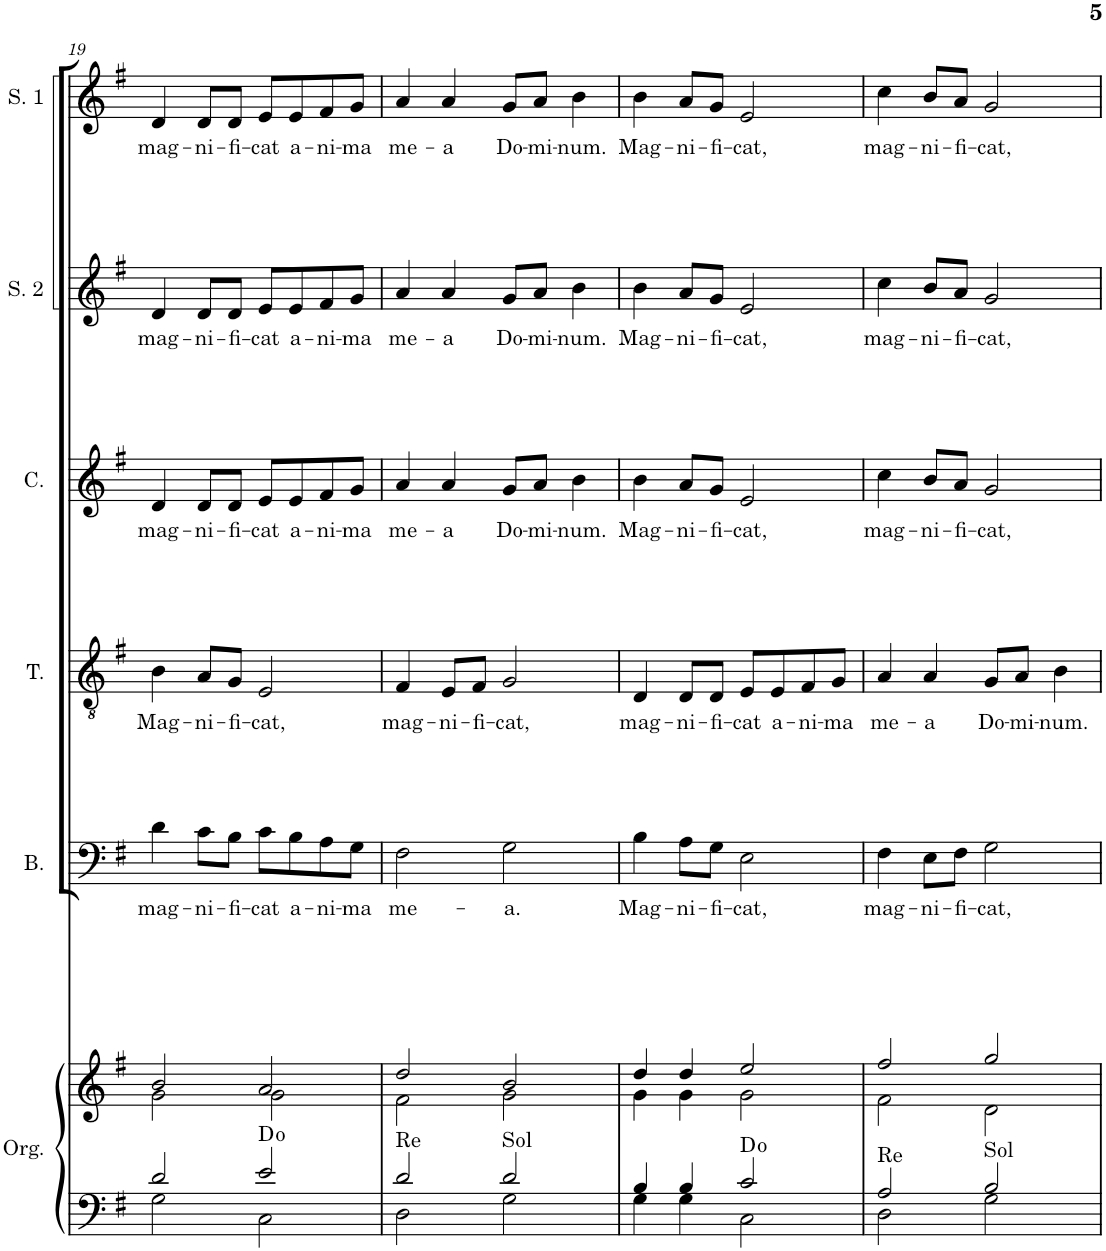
**kern	**kern	**harte	**kern	**text	**kern	**text	**kern	**text	**kern	**text	**kern	**text
*part6	*part6	*part6	*part5	*part5	*part4	*part4	*part3	*part3	*part2	*part2	*part1	*part1
*staff7	*staff6	*	*staff5	*staff5	*staff4	*staff4	*staff3	*staff3	*staff2	*staff2	*staff1	*staff1
*I"Órgano	*	*	*I"Bajo	*	*I"Tenor	*	*I"Contralto	*	*I"Soprano 2	*	*I"Soprano 1	*
*	*	*	*I'B.	*	*I'T.	*	*I'C.	*	*I'S. 2	*	*I'S. 1	*
!!LO:PB:g=z
*clefF4	*clefG2	*	*clefF4	*	*clefGv2	*	*clefG2	*	*clefG2	*	*clefG2	*
*k[f#]	*k[f#]	*	*k[f#]	*	*k[f#]	*	*k[f#]	*	*k[f#]	*	*k[f#]	*
*M4/4	*M4/4	*	*M4/4	*	*M4/4	*	*M4/4	*	*M4/4	*	*M4/4	*
*met(c)	*met(c)	*	*met(c)	*	*met(c)	*	*met(c)	*	*met(c)	*	*met(c)	*
=19	=19	=19	=19	=19	=19	=19	=19	=19	=19	=19	=19	=19
*^	*^	*	*	*	*	*	*	*	*	*	*	*
!	!	!	!	!	!	!LO:LY:b	!	!LO:LY:b	!	!LO:LY:b	!	!LO:LY:b	!	!LO:LY:b
2d/	2G\	2b/	2g\	.	4d\	mag-	4B\	Mag-	4d/	mag-	4d/	mag-	4d/	mag-
!	!	!	!	!	!	!LO:LY:b	!	!LO:LY:b	!	!LO:LY:b	!	!LO:LY:b	!	!LO:LY:b
.	.	.	.	.	8c\L	-ni-	8A/L	-ni-	8d/L	-ni-	8d/L	-ni-	8d/L	-ni-
!	!	!	!	!	!	!LO:LY:b	!	!LO:LY:b	!	!LO:LY:b	!	!LO:LY:b	!	!LO:LY:b
.	.	.	.	.	8B\J	-fi-	8G/J	-fi-	8d/J	-fi-	8d/J	-fi-	8d/J	-fi-
!	!	!	!	!	!	!LO:LY:b	!	!LO:LY:b	!	!LO:LY:b	!	!LO:LY:b	!	!LO:LY:b
2e/	2C\	2a/	2g\	D:dim	8c\L	-cat	2E/	-cat,	8e/L	-cat	8e/L	-cat	8e/L	-cat
!	!	!	!	!	!	!LO:LY:b	!	!	!	!LO:LY:b	!	!LO:LY:b	!	!LO:LY:b
.	.	.	.	.	8B\	a-	.	.	8e/	a-	8e/	a-	8e/	a-
!	!	!	!	!	!	!LO:LY:b	!	!	!	!LO:LY:b	!	!LO:LY:b	!	!LO:LY:b
.	.	.	.	.	8A\	-ni-	.	.	8f#/	-ni-	8f#/	-ni-	8f#/	-ni-
!	!	!	!	!	!	!LO:LY:b	!	!	!	!LO:LY:b	!	!LO:LY:b	!	!LO:LY:b
.	.	.	.	.	8G\J	-ma	.	.	8g/J	-ma	8g/J	-ma	8g/J	-ma
=20	=20	=20	=20	=20	=20	=20	=20	=20	=20	=20	=20	=20	=20	=20
!	!	!	!	!LO:H:kt=Re	!	!LO:LY:b	!	!LO:LY:b	!	!LO:LY:b	!	!LO:LY:b	!	!LO:LY:b
2d/	2D\	2dd/	2f#\	N	2F#\	me-	4F#/	mag-	4a/	me-	4a/	me-	4a/	me-
!	!	!	!	!	!	!	!	!LO:LY:b	!	!LO:LY:b	!	!LO:LY:b	!	!LO:LY:b
.	.	.	.	.	.	.	8E/L	-ni-	4a/	-a	4a/	-a	4a/	-a
!	!	!	!	!	!	!	!	!LO:LY:b	!	!	!	!	!	!
.	.	.	.	.	.	.	8F#/J	-fi-	.	.	.	.	.	.
!	!	!	!	!LO:H:kt=Sol	!	!LO:LY:b	!	!LO:LY:b	!	!LO:LY:b	!	!LO:LY:b	!	!LO:LY:b
2d/	2G\	2b/	2g\	N	2G\	-a.	2G/	-cat,	8g/L	Do-	8g/L	Do-	8g/L	Do-
!	!	!	!	!	!	!	!	!	!	!LO:LY:b	!	!LO:LY:b	!	!LO:LY:b
.	.	.	.	.	.	.	.	.	8a/J	-mi-	8a/J	-mi-	8a/J	-mi-
!	!	!	!	!	!	!	!	!	!	!LO:LY:b	!	!LO:LY:b	!	!LO:LY:b
.	.	.	.	.	.	.	.	.	4b\	-num.	4b\	-num.	4b\	-num.
=21	=21	=21	=21	=21	=21	=21	=21	=21	=21	=21	=21	=21	=21	=21
!	!	!	!	!	!	!LO:LY:b	!	!LO:LY:b	!	!LO:LY:b	!	!LO:LY:b	!	!LO:LY:b
4B/	4G\	4dd/	4g\	.	4B\	Mag-	4D/	mag-	4b\	Mag-	4b\	Mag-	4b\	Mag-
!	!	!	!	!	!	!LO:LY:b	!	!LO:LY:b	!	!LO:LY:b	!	!LO:LY:b	!	!LO:LY:b
4B/	4G\	4dd/	4g\	.	8A\L	-ni-	8D/L	-ni-	8a/L	-ni-	8a/L	-ni-	8a/L	-ni-
!	!	!	!	!	!	!LO:LY:b	!	!LO:LY:b	!	!LO:LY:b	!	!LO:LY:b	!	!LO:LY:b
.	.	.	.	.	8G\J	-fi-	8D/J	-fi-	8g/J	-fi-	8g/J	-fi-	8g/J	-fi-
!	!	!	!	!	!	!LO:LY:b	!	!LO:LY:b	!	!LO:LY:b	!	!LO:LY:b	!	!LO:LY:b
2c/	2C\	2ee/	2g\	D:dim	2E\	-cat,	8E/L	-cat	2e/	-cat,	2e/	-cat,	2e/	-cat,
!	!	!	!	!	!	!	!	!LO:LY:b	!	!	!	!	!	!
.	.	.	.	.	.	.	8E/	a-	.	.	.	.	.	.
!	!	!	!	!	!	!	!	!LO:LY:b	!	!	!	!	!	!
.	.	.	.	.	.	.	8F#/	-ni-	.	.	.	.	.	.
!	!	!	!	!	!	!	!	!LO:LY:b	!	!	!	!	!	!
.	.	.	.	.	.	.	8G/J	-ma	.	.	.	.	.	.
=22	=22	=22	=22	=22	=22	=22	=22	=22	=22	=22	=22	=22	=22	=22
!	!	!	!	!LO:H:kt=Re	!	!LO:LY:b	!	!LO:LY:b	!	!LO:LY:b	!	!LO:LY:b	!	!LO:LY:b
2An/	2D\	2ff#/	2f#\	N	4F#\	mag-	4A/	me-	4cc\	mag-	4cc\	mag-	4cc\	mag-
!	!	!	!	!	!	!LO:LY:b	!	!LO:LY:b	!	!LO:LY:b	!	!LO:LY:b	!	!LO:LY:b
.	.	.	.	.	8E\L	-ni-	4A/	-a	8b/L	-ni-	8b/L	-ni-	8b/L	-ni-
!	!	!	!	!	!	!LO:LY:b	!	!	!	!LO:LY:b	!	!LO:LY:b	!	!LO:LY:b
.	.	.	.	.	8F#\J	-fi-	.	.	8a/J	-fi-	8a/J	-fi-	8a/J	-fi-
!	!	!	!	!LO:H:kt=Sol	!	!LO:LY:b	!	!LO:LY:b	!	!LO:LY:b	!	!LO:LY:b	!	!LO:LY:b
2B/	2G\	2gg/	2d\	N	2G\	-cat,	8G/L	Do-	2g/	-cat,	2g/	-cat,	2g/	-cat,
!	!	!	!	!	!	!	!	!LO:LY:b	!	!	!	!	!	!
.	.	.	.	.	.	.	8A/J	-mi-	.	.	.	.	.	.
!	!	!	!	!	!	!	!	!LO:LY:b	!	!	!	!	!	!
.	.	.	.	.	.	.	4B\	-num.	.	.	.	.	.	.
*v	*v	*	*	*	*	*	*	*	*	*	*	*	*	*
*	*v	*v	*	*	*	*	*	*	*	*	*	*	*
=	=	=	=	=	=	=	=	=	=	=	=	=
*-	*-	*-	*-	*-	*-	*-	*-	*-	*-	*-	*-	*-
